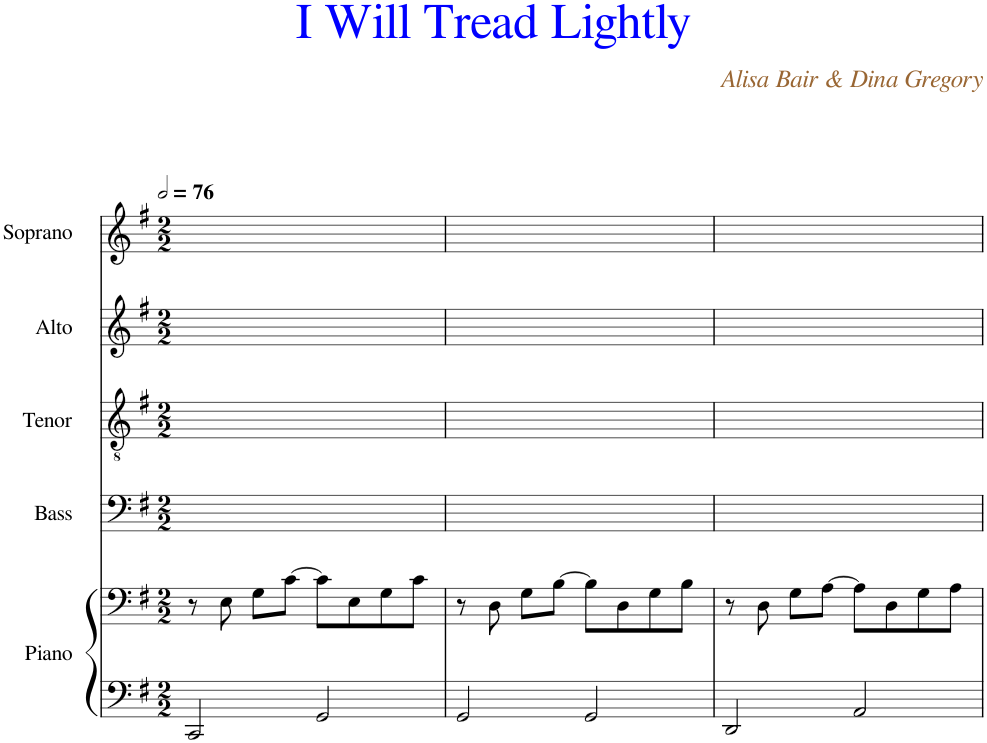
**kern	**kern	**kern	**kern	**kern	**kern
*part5	*part5	*part4	*part3	*part2	*part1
*staff6	*staff5	*staff4	*staff3	*staff2	*staff1
*I"Piano	*	*I"Bass	*I"Tenor	*I"Alto	*I"Soprano
*I'Pno.	*	*I'B.	*I'T.	*I'A.	*I'S.
*clefF4	*clefF4	*clefF4	*clefGv2	*clefG2	*clefG2
*k[f#]	*k[f#]	*k[f#]	*k[f#]	*k[f#]	*k[f#]
*M2/2	*M2/2	*M2/2	*M2/2	*M2/2	*M2/2
*MM152	*MM152	*MM152	*MM152	*MM152	*MM152
=1	=1	=1	=1	=1	=1
2CC/	8r	1ryy	1ryy	1ryy	1ryy
.	8E\	.	.	.	.
.	8G\L	.	.	.	.
.	[8c\J	.	.	.	.
2GG/	8c\L]	.	.	.	.
.	8E\	.	.	.	.
.	8G\	.	.	.	.
.	8c\J	.	.	.	.
=2	=2	=2	=2	=2	=2
2GG/	8r	1ryy	1ryy	1ryy	1ryy
.	8D\	.	.	.	.
.	8G\L	.	.	.	.
.	[8B\J	.	.	.	.
2GG/	8B\L]	.	.	.	.
.	8D\	.	.	.	.
.	8G\	.	.	.	.
.	8B\J	.	.	.	.
=3	=3	=3	=3	=3	=3
2DD/	8r	1ryy	1ryy	1ryy	1ryy
.	8D\	.	.	.	.
.	8G\L	.	.	.	.
.	[8A\J	.	.	.	.
2AA/	8A\L]	.	.	.	.
.	8D\	.	.	.	.
.	8G\	.	.	.	.
.	8A\J	.	.	.	.
=	=	=	=	=	=
*-	*-	*-	*-	*-	*-
